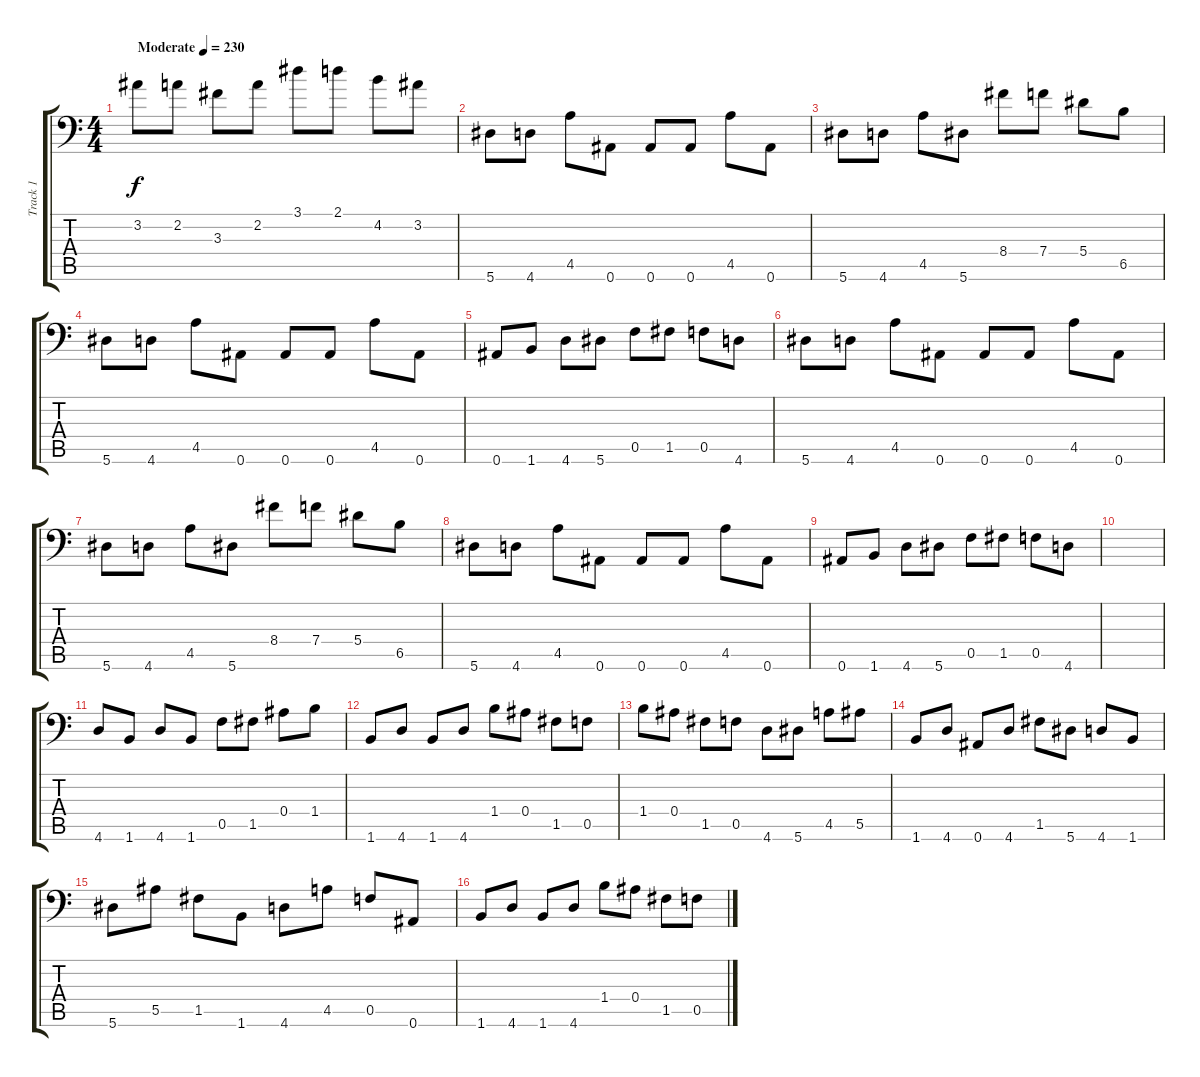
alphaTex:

\track ("Track 1" "Track 1") {instrument distortionguitar}
\staff {score tabs}
\tuning (C4 G3 Eb3 Bb2 F2 Bb1) {hide}
\ts (4 4)
\tempo (230 "Moderate")
\clef f4
\ks c
3.2.8{dy f instrument distortionguitar} 2.2.8 3.3.8 2.2.8 3.1.8 2.1.8 4.2.8 3.2.8 |
5.6.8 4.6.8 4.5.8 0.6.8 0.6.8 0.6.8 4.5.8 0.6.8 |
5.6.8 4.6.8 4.5.8 5.6.8 8.4.8 7.4.8 5.4.8 6.5.8 |
5.6.8 4.6.8 4.5.8 0.6.8 0.6.8 0.6.8 4.5.8 0.6.8 |
0.6.8 1.6.8 4.6.8 5.6.8 0.5.8 1.5.8 0.5.8 4.6.8 |
5.6.8 4.6.8 4.5.8 0.6.8 0.6.8 0.6.8 4.5.8 0.6.8 |
5.6.8 4.6.8 4.5.8 5.6.8 8.4.8 7.4.8 5.4.8 6.5.8 |
5.6.8 4.6.8 4.5.8 0.6.8 0.6.8 0.6.8 4.5.8 0.6.8 |
0.6.8 1.6.8 4.6.8 5.6.8 0.5.8 1.5.8 0.5.8 4.6.8 |
|
4.6.8 1.6.8 4.6.8 1.6.8 0.5.8 1.5.8 0.4.8 1.4.8 |
1.6.8 4.6.8 1.6.8 4.6.8 1.4.8 0.4.8 1.5.8 0.5.8 |
1.4.8 0.4.8 1.5.8 0.5.8 4.6.8 5.6.8 4.5.8 5.5.8 |
1.6.8 4.6.8 0.6.8 4.6.8 1.5.8 5.6.8 4.6.8 1.6.8 |
5.6.8 5.5.8 1.5.8 1.6.8 4.6.8 4.5.8 0.5.8 0.6.8 |
1.6.8 4.6.8 1.6.8 4.6.8 1.4.8 0.4.8 1.5.8 0.5.8
